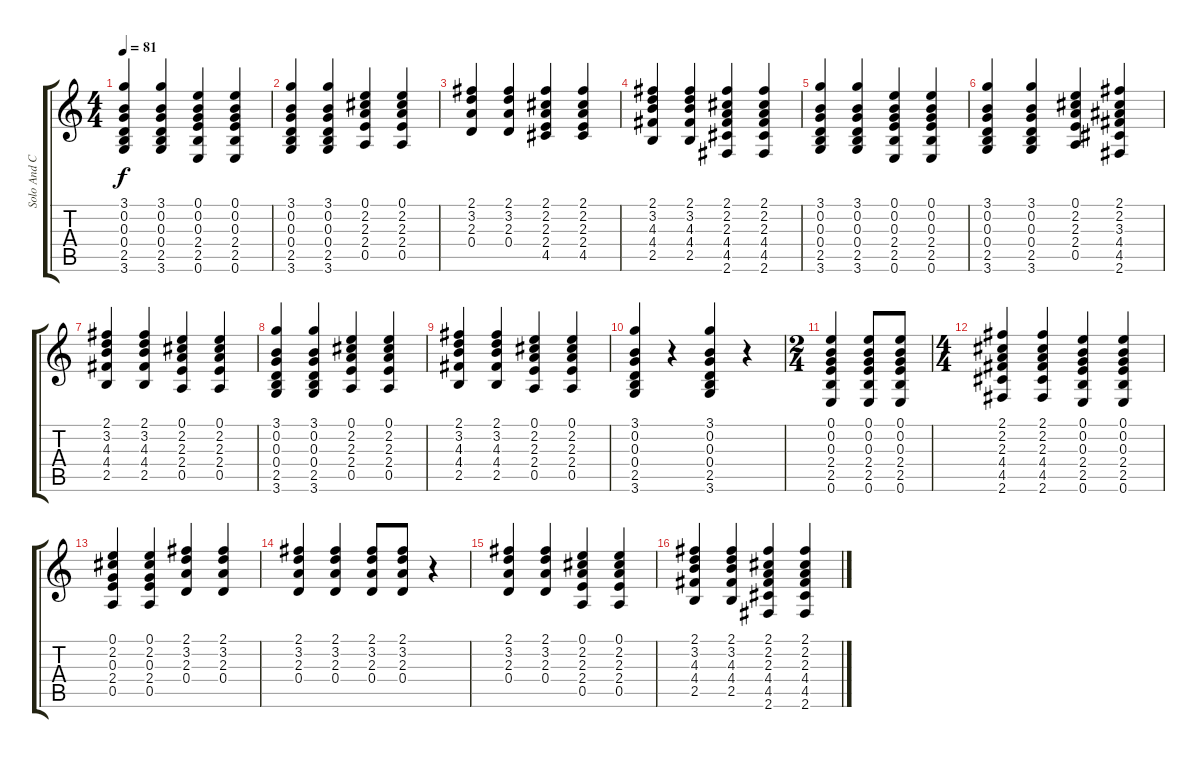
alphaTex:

\track ("Solo And Chords" "Solo And C") {instrument acousticguitarnylon}
\staff {score tabs}
\tuning (E4 B3 G3 D3 A2 E2) {hide}
\ts (4 4)
\tempo 81
\clef g2
\ks c
(3.1 0.2 0.3 0.4 2.5 3.6).4{dy f} (3.1 0.2 0.3 0.4 2.5 3.6).4 (0.1 0.2 0.3 2.4 2.5 0.6).4 (0.1 0.2 0.3 2.4 2.5 0.6).4 |
(3.1 0.2 0.3 0.4 2.5 3.6).4 (3.1 0.2 0.3 0.4 2.5 3.6).4 (0.1 2.2 2.3 2.4 0.5).4 (0.1 2.2 2.3 2.4 0.5).4 |
(2.1 3.2 2.3 0.4).4 (2.1 3.2 2.3 0.4).4 (2.1 2.2 2.3 2.4 4.5).4 (2.1 2.2 2.3 2.4 4.5).4 |
(2.1 3.2 4.3 4.4 2.5).4 (2.1 3.2 4.3 4.4 2.5).4 (2.1 2.2 2.3 4.4 4.5 2.6).4 (2.1 2.2 2.3 4.4 4.5 2.6).4 |
(3.1 0.2 0.3 0.4 2.5 3.6).4 (3.1 0.2 0.3 0.4 2.5 3.6).4 (0.1 0.2 0.3 2.4 2.5 0.6).4 (0.1 0.2 0.3 2.4 2.5 0.6).4 |
(3.1 0.2 0.3 0.4 2.5 3.6).4 (3.1 0.2 0.3 0.4 2.5 3.6).4 (0.1 2.2 2.3 2.4 0.5).4 (2.1 2.2 3.3 4.4 4.5 2.6).4 |
(2.1 3.2 4.3 4.4 2.5).4 (2.1 3.2 4.3 4.4 2.5).4 (0.1 2.2 2.3 2.4 0.5).4 (0.1 2.2 2.3 2.4 0.5).4 |
(3.1 0.2 0.3 0.4 2.5 3.6).4 (3.1 0.2 0.3 0.4 2.5 3.6).4 (0.1 2.2 2.3 2.4 0.5).4 (0.1 2.2 2.3 2.4 0.5).4 |
(2.1 3.2 4.3 4.4 2.5).4 (2.1 3.2 4.3 4.4 2.5).4 (0.1 2.2 2.3 2.4 0.5).4 (0.1 2.2 2.3 2.4 0.5).4 |
(3.1 0.2 0.3 0.4 2.5 3.6).4 r.4 (3.1 0.2 0.3 0.4 2.5 3.6).4 r.4 |
\ts (2 4)
(0.1 0.2 0.3 2.4 2.5 0.6).4 (0.1 0.2 0.3 2.4 2.5 0.6).8 (0.1 0.2 0.3 2.4 2.5 0.6).8 |
\ts (4 4)
(2.1 2.2 2.3 4.4 4.5 2.6).4 (2.1 2.2 2.3 4.4 4.5 2.6).4 (0.1 0.2 0.3 2.4 2.5 0.6).4 (0.1 0.2 0.3 2.4 2.5 0.6).4 |
(0.1 2.2 0.3 2.4 0.5).4 (0.1 2.2 0.3 2.4 0.5).4 (2.1 3.2 2.3 0.4).4 (2.1 3.2 2.3 0.4).4 |
(2.1 3.2 2.3 0.4).4 (2.1 3.2 2.3 0.4).4 (2.1 3.2 2.3 0.4).8 (2.1 3.2 2.3 0.4).8 r.4 |
(2.1 3.2 2.3 0.4).4 (2.1 3.2 2.3 0.4).4 (0.1 2.2 2.3 2.4 0.5).4 (0.1 2.2 2.3 2.4 0.5).4 |
(2.1 3.2 4.3 4.4 2.5).4 (2.1 3.2 4.3 4.4 2.5).4 (2.1 2.2 2.3 4.4 4.5 2.6).4 (2.1 2.2 2.3 4.4 4.5 2.6).4
